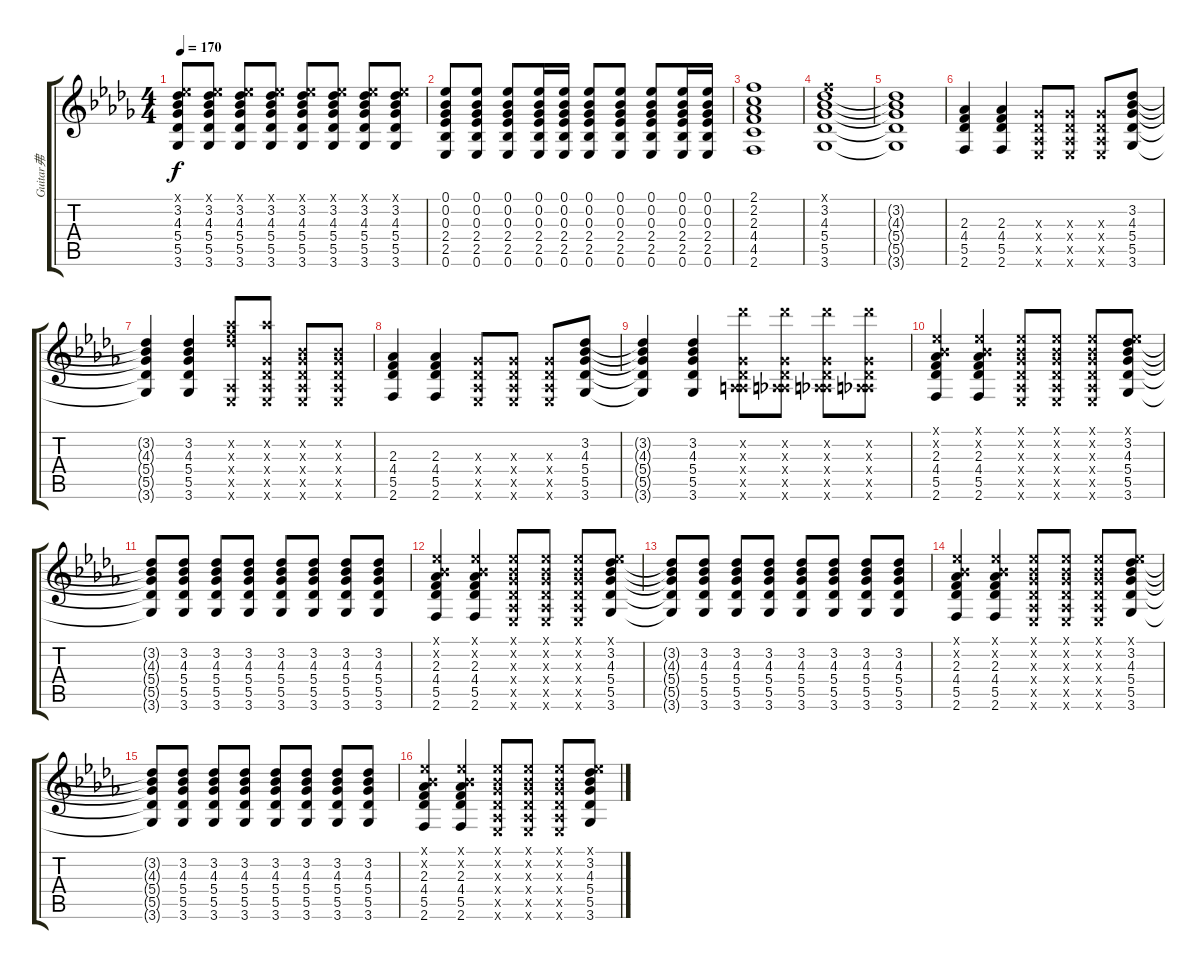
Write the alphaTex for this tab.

\track ("Guitar弗" "Guitar弗") {instrument distortionguitar}
\staff {score tabs}
\tuning (Eb4 Bb3 Gb3 Db3 Ab2 Eb2) {hide}
\ts (4 4)
\tempo 170
\clef g2
\ks db
(0.1{x} 3.2 4.3 5.4 5.5 3.6).8{dy f} (0.1{x} 3.2 4.3 5.4 5.5 3.6).8 (0.1{x} 3.2 4.3 5.4 5.5 3.6).8 (0.1{x} 3.2 4.3 5.4 5.5 3.6).8 (0.1{x} 3.2 4.3 5.4 5.5 3.6).8 (0.1{x} 3.2 4.3 5.4 5.5 3.6).8 (0.1{x} 3.2 4.3 5.4 5.5 3.6).8 (0.1{x} 3.2 4.3 5.4 5.5 3.6).8 |
(0.1 0.2 0.3 2.4 2.5 0.6).8 (0.1 0.2 0.3 2.4 2.5 0.6).8 (0.1 0.2 0.3 2.4 2.5 0.6).8 (0.1 0.2 0.3 2.4 2.5 0.6).16 (0.1 0.2 0.3 2.4 2.5 0.6).16 (0.1 0.2 0.3 2.4 2.5 0.6).8 (0.1 0.2 0.3 2.4 2.5 0.6).8 (0.1 0.2 0.3 2.4 2.5 0.6).8 (0.1 0.2 0.3 2.4 2.5 0.6).16 (0.1 0.2 0.3 2.4 2.5 0.6).16 |
(2.1 2.2 2.3 4.4 4.5 2.6).1 |
(2.1{x} 3.2 4.3 5.4 5.5 3.6).1 |
(3.2{t} 4.3{t} 5.4{t} 5.5{t} 3.6{t}).1 |
(2.3 4.4 5.5 2.6).4 (2.3 4.4 5.5 2.6).4 (0.3{x} 0.4{x} 0.5{x} 0.6{x}).8 (0.3{x} 0.4{x} 0.5{x} 0.6{x}).8 (0.3{x} 0.4{x} 0.5{x} 0.6{x}).8 (3.2 4.3 5.4 5.5 3.6).8 |
(3.2{t} 4.3{t} 5.4{t} 5.5{t} 3.6{t}).4 (3.2 4.3 5.4 5.5 3.6).4 (10.2{x} 11.3{x} 12.4{x} 0.5{x} 0.6{x}).8 (10.2{x} 0.3{x} 0.4{x} 0.5{x} 0.6{x}).8 (0.2{x} 0.3{x} 0.4{x} 0.5{x} 0.6{x}).8 (0.2{x} 0.3{x} 0.4{x} 0.5{x} 0.6{x}).8 |
(2.3 4.4 5.5 2.6).4 (2.3 4.4 5.5 2.6).4 (0.3{x} 0.4{x} 0.5{x} 0.6{x}).8 (0.3{x} 0.4{x} 0.5{x} 0.6{x}).8 (0.3{x} 0.4{x} 0.5{x} 0.6{x}).8 (3.2 4.3 5.4 5.5 3.6).8 |
(3.2{t} 4.3{t} 5.4{t} 5.5{t} 3.6{t}).4 (3.2 4.3 5.4 5.5 3.6).4 (15.2{x} 0.3{x} 0.4{x} 0.5{x} 6.6{x}).8 (15.2{x} 0.3{x} 0.4{x} 0.5{x} 6.6{x}).8 (15.2{x} 0.3{x} 0.4{x} 0.5{x} 6.6{x}).8 (15.2{x} 0.3{x} 0.4{x} 0.5{x} 6.6{x}).8 |
(0.1{x} 0.2{x} 2.3 4.4 5.5 2.6).4 (0.1{x} 0.2{x} 2.3 4.4 5.5 2.6).4 (0.1{x} 0.2{x} 0.3{x} 0.4{x} 0.5{x} 0.6{x}).8 (0.1{x} 0.2{x} 0.3{x} 0.4{x} 0.5{x} 0.6{x}).8 (0.1{x} 0.2{x} 0.3{x} 0.4{x} 0.5{x} 0.6{x}).8 (0.1{x} 3.2 4.3 5.4 5.5 3.6).8 |
(3.2{t} 4.3{t} 5.4{t} 5.5{t} 3.6{t}).8 (3.2 4.3 5.4 5.5 3.6).8 (3.2 4.3 5.4 5.5 3.6).8 (3.2 4.3 5.4 5.5 3.6).8 (3.2 4.3 5.4 5.5 3.6).8 (3.2 4.3 5.4 5.5 3.6).8 (3.2 4.3 5.4 5.5 3.6).8 (3.2 4.3 5.4 5.5 3.6).8 |
(0.1{x} 0.2{x} 2.3 4.4 5.5 2.6).4 (0.1{x} 0.2{x} 2.3 4.4 5.5 2.6).4 (0.1{x} 0.2{x} 0.3{x} 0.4{x} 0.5{x} 0.6{x}).8 (0.1{x} 0.2{x} 0.3{x} 0.4{x} 0.5{x} 0.6{x}).8 (0.1{x} 0.2{x} 0.3{x} 0.4{x} 0.5{x} 0.6{x}).8 (0.1{x} 3.2 4.3 5.4 5.5 3.6).8 |
(3.2{t} 4.3{t} 5.4{t} 5.5{t} 3.6{t}).8 (3.2 4.3 5.4 5.5 3.6).8 (3.2 4.3 5.4 5.5 3.6).8 (3.2 4.3 5.4 5.5 3.6).8 (3.2 4.3 5.4 5.5 3.6).8 (3.2 4.3 5.4 5.5 3.6).8 (3.2 4.3 5.4 5.5 3.6).8 (3.2 4.3 5.4 5.5 3.6).8 |
(0.1{x} 0.2{x} 2.3 4.4 5.5 2.6).4 (0.1{x} 0.2{x} 2.3 4.4 5.5 2.6).4 (0.1{x} 0.2{x} 0.3{x} 0.4{x} 0.5{x} 0.6{x}).8 (0.1{x} 0.2{x} 0.3{x} 0.4{x} 0.5{x} 0.6{x}).8 (0.1{x} 0.2{x} 0.3{x} 0.4{x} 0.5{x} 0.6{x}).8 (0.1{x} 3.2 4.3 5.4 5.5 3.6).8 |
(3.2{t} 4.3{t} 5.4{t} 5.5{t} 3.6{t}).8 (3.2 4.3 5.4 5.5 3.6).8 (3.2 4.3 5.4 5.5 3.6).8 (3.2 4.3 5.4 5.5 3.6).8 (3.2 4.3 5.4 5.5 3.6).8 (3.2 4.3 5.4 5.5 3.6).8 (3.2 4.3 5.4 5.5 3.6).8 (3.2 4.3 5.4 5.5 3.6).8 |
(0.1{x} 0.2{x} 2.3 4.4 5.5 2.6).4 (0.1{x} 0.2{x} 2.3 4.4 5.5 2.6).4 (0.1{x} 0.2{x} 0.3{x} 0.4{x} 0.5{x} 0.6{x}).8 (0.1{x} 0.2{x} 0.3{x} 0.4{x} 0.5{x} 0.6{x}).8 (0.1{x} 0.2{x} 0.3{x} 0.4{x} 0.5{x} 0.6{x}).8 (0.1{x} 3.2 4.3 5.4 5.5 3.6).8
